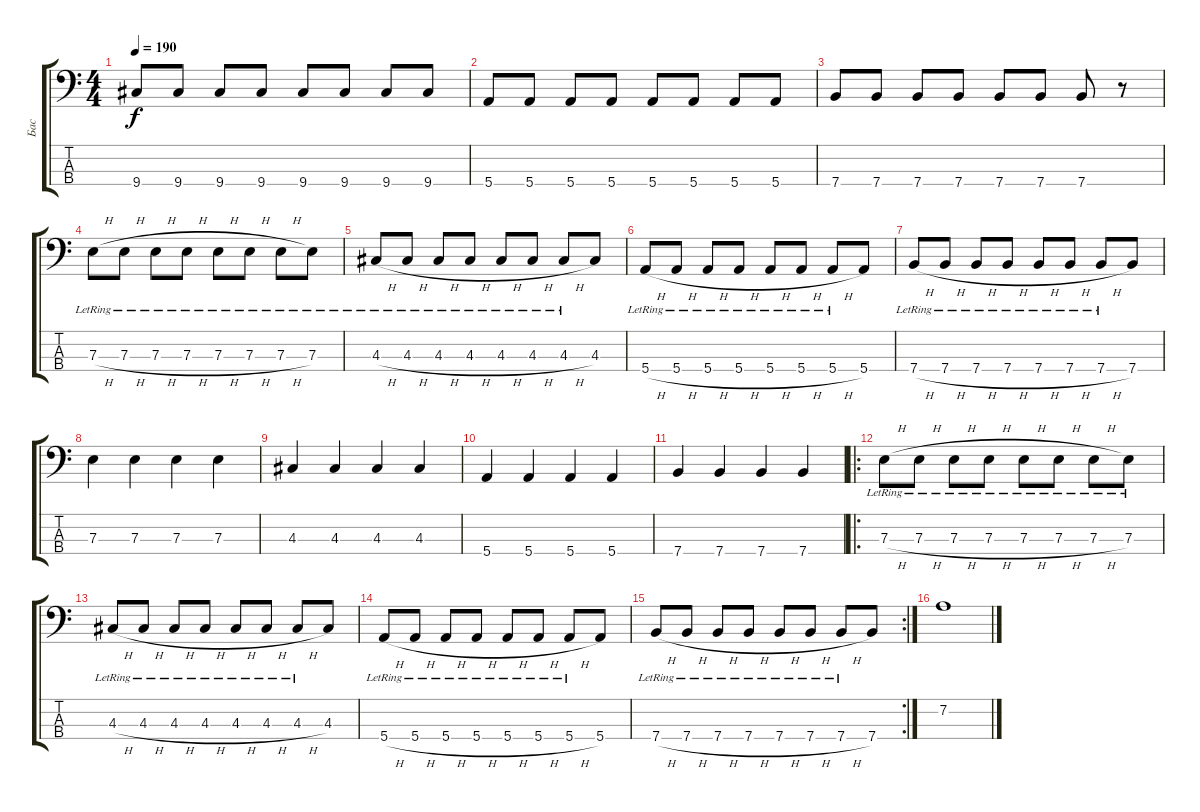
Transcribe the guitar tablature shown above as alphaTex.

\track ("Бас" "Бас") {instrument electricbassfinger}
\staff {score tabs}
\tuning (G2 D2 A1 E1) {hide}
\ts (4 4)
\tempo 190
\clef f4
\ks c
9.4.8{dy f} 9.4.8 9.4.8 9.4.8 9.4.8 9.4.8 9.4.8 9.4.8 |
5.4.8 5.4.8 5.4.8 5.4.8 5.4.8 5.4.8 5.4.8 5.4.8 |
7.4.8 7.4.8 7.4.8 7.4.8 7.4.8 7.4.8 7.4.8 r.8 |
7.3{h lr}.8{instrument distortionguitar} 7.3{h lr}.8 7.3{h lr}.8 7.3{h lr}.8 7.3{h lr}.8 7.3{h lr}.8 7.3{h lr}.8 7.3{lr}.8 |
4.3{h lr}.8 4.3{h lr}.8 4.3{h lr}.8 4.3{h lr}.8 4.3{h lr}.8 4.3{h lr}.8 4.3{h lr}.8 4.3.8 |
5.4{h lr}.8 5.4{h lr}.8 5.4{h lr}.8 5.4{h lr}.8 5.4{h lr}.8 5.4{h lr}.8 5.4{h lr}.8 5.4.8 |
7.4{h lr}.8 7.4{h lr}.8 7.4{h lr}.8 7.4{h lr}.8 7.4{h lr}.8 7.4{h lr}.8 7.4{h lr}.8 7.4.8 |
7.3.4{instrument electricbassfinger} 7.3.4 7.3.4 7.3.4 |
4.3.4 4.3.4 4.3.4 4.3.4 |
5.4.4 5.4.4 5.4.4 5.4.4 |
7.4.4 7.4.4 7.4.4 7.4.4 |
\ro
7.3{h lr}.8{instrument distortionguitar} 7.3{h lr}.8 7.3{h lr}.8 7.3{h lr}.8 7.3{h lr}.8 7.3{h lr}.8 7.3{h lr}.8 7.3{lr}.8 |
4.3{h lr}.8 4.3{h lr}.8 4.3{h lr}.8 4.3{h lr}.8 4.3{h lr}.8 4.3{h lr}.8 4.3{h lr}.8 4.3.8 |
5.4{h lr}.8 5.4{h lr}.8 5.4{h lr}.8 5.4{h lr}.8 5.4{h lr}.8 5.4{h lr}.8 5.4{h lr}.8 5.4.8 |
\rc 2
7.4{h lr}.8 7.4{h lr}.8 7.4{h lr}.8 7.4{h lr}.8 7.4{h lr}.8 7.4{h lr}.8 7.4{h lr}.8 7.4.8 |
7.2.1
